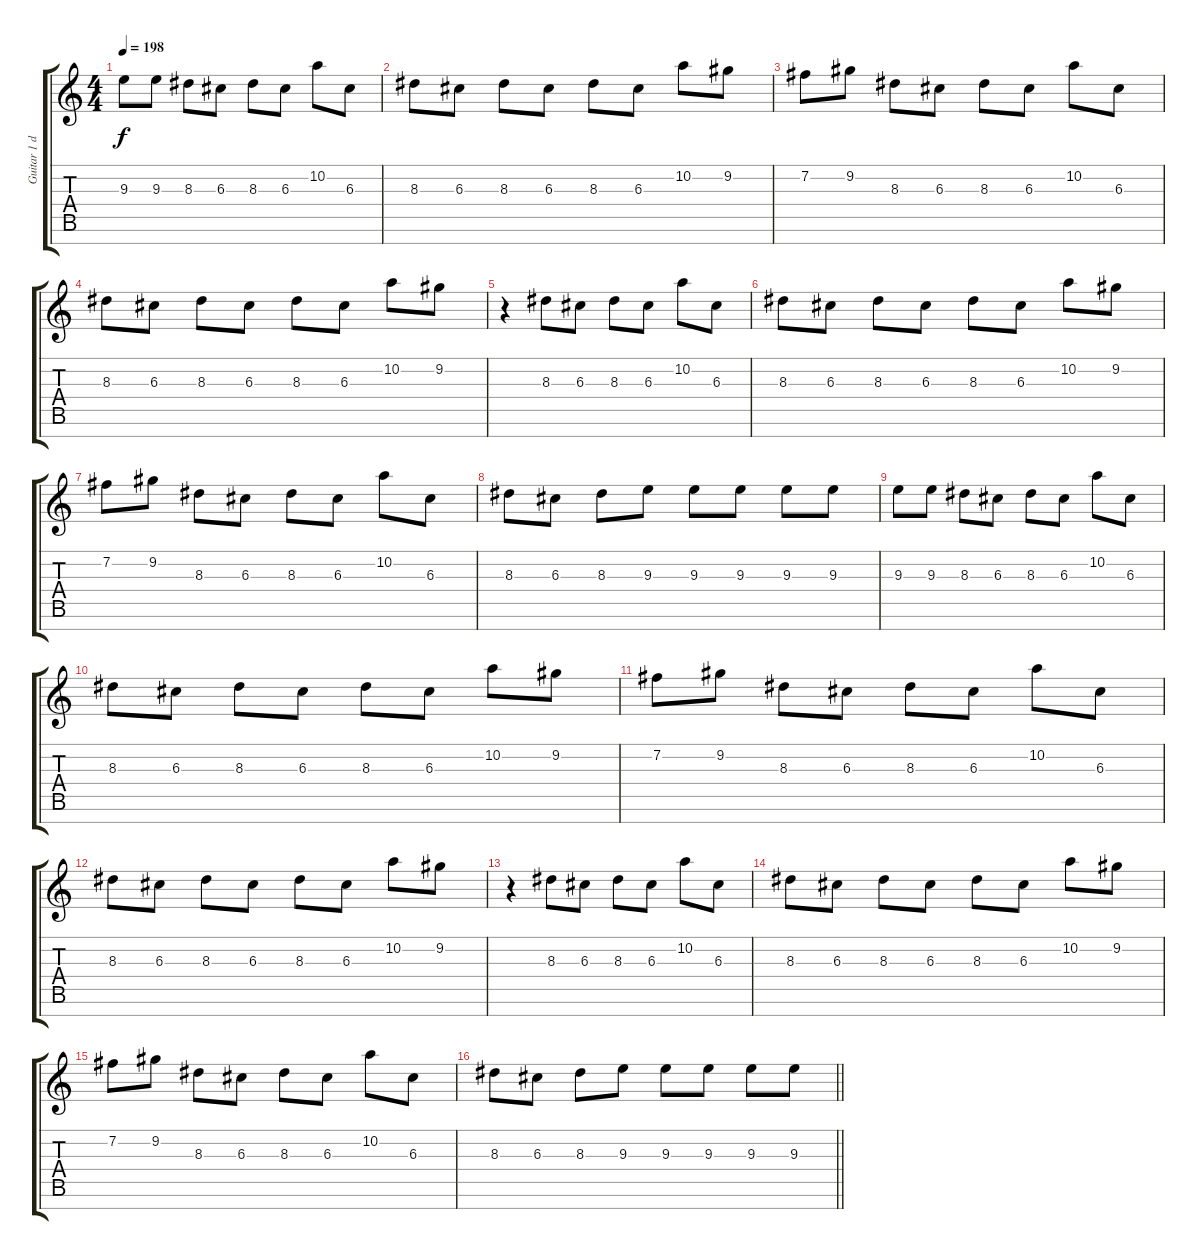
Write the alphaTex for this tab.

\track ("Guitar 1 delay" "Guitar 1 d") {instrument electricguitarclean}
\staff {score tabs}
\tuning (E4 B3 G3 D3 A2 E2 B1) {hide}
\ts (4 4)
\tempo 198
\clef g2
\ks c
9.3.8{dy f} 9.3.8 8.3.8 6.3.8 8.3.8 6.3.8 10.2.8 6.3.8 |
8.3.8 6.3.8 8.3.8 6.3.8 8.3.8 6.3.8 10.2.8 9.2.8 |
7.2.8 9.2.8 8.3.8 6.3.8 8.3.8 6.3.8 10.2.8 6.3.8 |
8.3.8 6.3.8 8.3.8 6.3.8 8.3.8 6.3.8 10.2.8 9.2.8 |
r.4 8.3.8 6.3.8 8.3.8 6.3.8 10.2.8 6.3.8 |
8.3.8 6.3.8 8.3.8 6.3.8 8.3.8 6.3.8 10.2.8 9.2.8 |
7.2.8 9.2.8 8.3.8 6.3.8 8.3.8 6.3.8 10.2.8 6.3.8 |
8.3.8 6.3.8 8.3.8 9.3.8 9.3.8 9.3.8 9.3.8 9.3.8 |
9.3.8 9.3.8 8.3.8 6.3.8 8.3.8 6.3.8 10.2.8 6.3.8 |
8.3.8 6.3.8 8.3.8 6.3.8 8.3.8 6.3.8 10.2.8 9.2.8 |
7.2.8 9.2.8 8.3.8 6.3.8 8.3.8 6.3.8 10.2.8 6.3.8 |
8.3.8 6.3.8 8.3.8 6.3.8 8.3.8 6.3.8 10.2.8 9.2.8 |
r.4 8.3.8 6.3.8 8.3.8 6.3.8 10.2.8 6.3.8 |
8.3.8 6.3.8 8.3.8 6.3.8 8.3.8 6.3.8 10.2.8 9.2.8 |
7.2.8 9.2.8 8.3.8 6.3.8 8.3.8 6.3.8 10.2.8 6.3.8 |
\barLineRight lightlight
8.3.8 6.3.8 8.3.8 9.3.8 9.3.8 9.3.8 9.3.8 9.3.8
